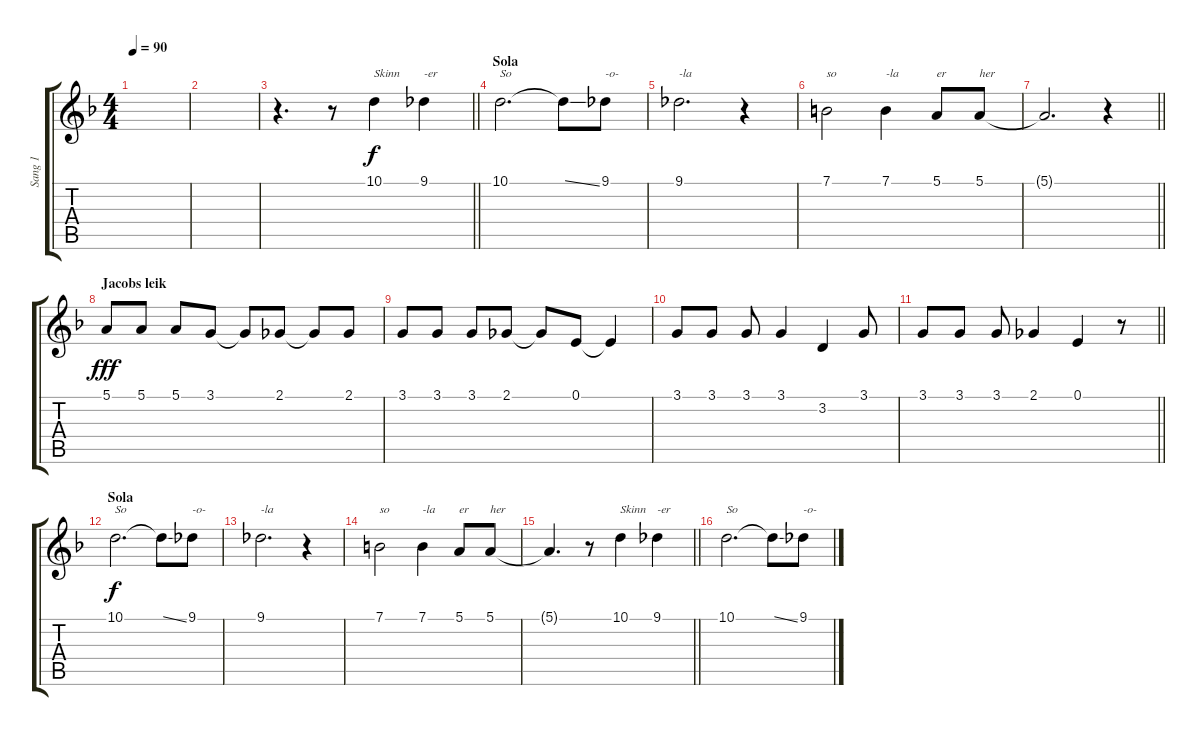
\track ("Sang 1" "Sang 1") {instrument trumpet}
\staff {score tabs}
\tuning (E4 B3 G3 D3 A2 E2) {hide}
\ts (4 4)
\tempo 90
\clef g2
\ks dminor
|
|
\barLineRight lightlight
r.4{d} r.8 10.1.4{txt "Skinn"} 9.1.4{txt "-er"} |
\section ("" "Sola")
10.1.2{d txt "So"} 10.1{ss t}.8 9.1.8{txt "-o-"} |
9.1.2{d txt "-la"} r.4 |
7.1.2{txt "so"} 7.1.4{txt "-la"} 5.1.8{txt "er"} 5.1.8{txt "her"} |
\barLineRight lightlight
5.1{t}.2{d} r.4 |
\section ("" "Jacobs leik")
5.1.8{dy fff} 5.1.8 5.1.8 3.1.8 3.1{t}.8 2.1.8 2.1{t}.8 2.1.8 |
3.1.8 3.1.8 3.1.8 2.1.8 2.1{t}.8 0.1.8 0.1{t}.4 |
3.1.8 3.1.8 3.1.8 3.1.4 3.2.4 3.1.8 |
\barLineRight lightlight
3.1.8 3.1.8 3.1.8 2.1.4 0.1.4 r.8 |
\section ("" "Sola")
10.1.2{d txt "So" dy f} 10.1{ss t}.8 9.1.8{txt "-o-"} |
9.1.2{d txt "-la"} r.4 |
7.1.2{txt "so"} 7.1.4{txt "-la"} 5.1.8{txt "er"} 5.1.8{txt "her"} |
\barLineRight lightlight
5.1{t}.4{d} r.8 10.1.4{txt "Skinn"} 9.1.4{txt "-er"} |
10.1.2{d txt "So"} 10.1{ss t}.8 9.1.8{txt "-o-"}
